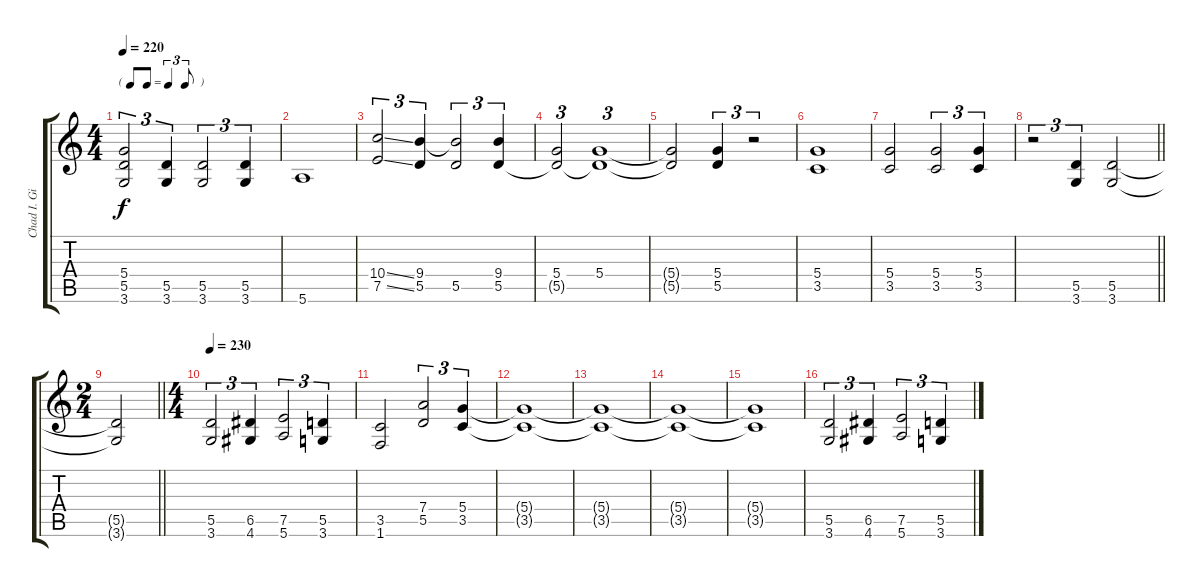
\track ("Chad I. Ginsburg" "Chad I. Gi") {instrument acousticguitarsteel}
\staff {score tabs}
\tuning (E4 B3 G3 D3 A2 E2) {hide}
\ts (4 4)
\tf triplet8th
\tempo 220
\clef g2
\ks c
(5.4{t} 5.5{t} 3.6{t}).2{tu (3 2) dy f} (5.5 3.6).4{tu (3 2)} (5.5 3.6).2{tu (3 2)} (5.5 3.6).4{tu (3 2)} |
5.6.1 |
(10.4{ss} 7.5{ss}).2{tu (3 2)} (9.4 5.5).4{tu (3 2)} (9.4{t} 5.5).2{tu (3 2)} (9.4 5.5).4{tu (3 2)} |
(5.4 5.5{t}).2{tu (3 2)} (5.4 5.5{t}).1{tu (3 2)} |
(5.4{t} 5.5{t}).2 (5.4 5.5).4{tu (3 2)} r.2{tu (3 2)} |
(5.4 3.5).1 |
(5.4 3.5).2 (5.4 3.5).2{tu (3 2)} (5.4 3.5).4{tu (3 2)} |
\barLineRight lightlight
r.2{tu (3 2)} (5.5 3.6).4{tu (3 2)} (5.5 3.6).2 |
\ts (2 4)
\barLineRight lightlight
(5.5{t} 3.6{t}).2 |
\ts (4 4)
\section ("" "")
\tempo 230
(5.5 3.6).2{tu (3 2) volume 16 instrument distortionguitar} (6.5 4.6).4{tu (3 2)} (7.5 5.6).2{tu (3 2)} (5.5 3.6).4{tu (3 2)} |
(3.5 1.6).2 (7.4 5.5).2{tu (3 2)} (5.4 3.5).4{tu (3 2)} |
(5.4{t} 3.5{t}).1 |
(5.4{t} 3.5{t}).1 |
(5.4{t} 3.5{t}).1 |
(5.4{t} 3.5{t}).1 |
(5.5 3.6).2{tu (3 2)} (6.5 4.6).4{tu (3 2)} (7.5 5.6).2{tu (3 2)} (5.5 3.6).4{tu (3 2)}
